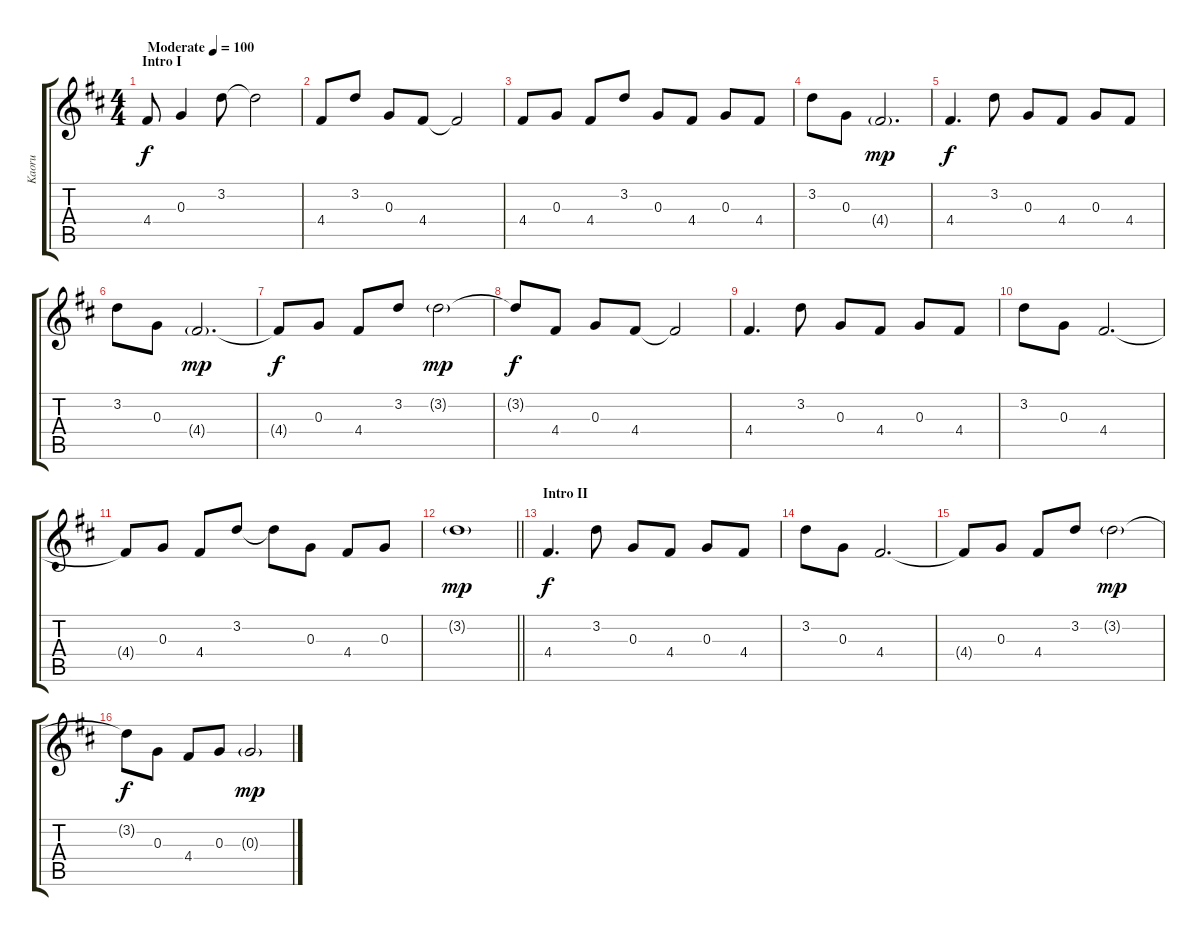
\track ("Kaoru" "Kaoru") {instrument electricguitarjazz}
\staff {score tabs}
\tuning (E4 B3 G3 D3 A2 E2) {hide}
\ts (4 4)
\section ("" "Intro I")
\tempo (100 "Moderate")
\clef g2
\ks d
4.4.8{dy f instrument electricguitarjazz} 0.3.4 3.2.8 3.2{t}.2 |
4.4.8 3.2.8 0.3.8 4.4.8 4.4{t}.2 |
4.4.8 0.3.8 4.4.8 3.2.8 0.3.8 4.4.8 0.3.8 4.4.8 |
3.2.8 0.3.8 4.4{g}.2{d dy mp} |
4.4.4{d dy f} 3.2.8 0.3.8 4.4.8 0.3.8 4.4.8 |
3.2.8 0.3.8 4.4{g}.2{d dy mp} |
4.4{t}.8{dy f} 0.3.8 4.4.8 3.2.8 3.2{g}.2{dy mp} |
3.2{t}.8{dy f} 4.4.8 0.3.8 4.4.8 4.4{t}.2 |
4.4.4{d} 3.2.8 0.3.8 4.4.8 0.3.8 4.4.8 |
3.2.8 0.3.8 4.4.2{d} |
4.4{t}.8 0.3.8 4.4.8 3.2.8 3.2{t}.8 0.3.8 4.4.8 0.3.8 |
\barLineRight lightlight
3.2{g}.1{dy mp} |
\section ("" "Intro II")
4.4.4{d dy f} 3.2.8 0.3.8 4.4.8 0.3.8 4.4.8 |
3.2.8 0.3.8 4.4.2{d} |
4.4{t}.8 0.3.8 4.4.8 3.2.8 3.2{g}.2{dy mp} |
3.2{t}.8{dy f} 0.3.8 4.4.8 0.3.8 0.3{g}.2{dy mp}
